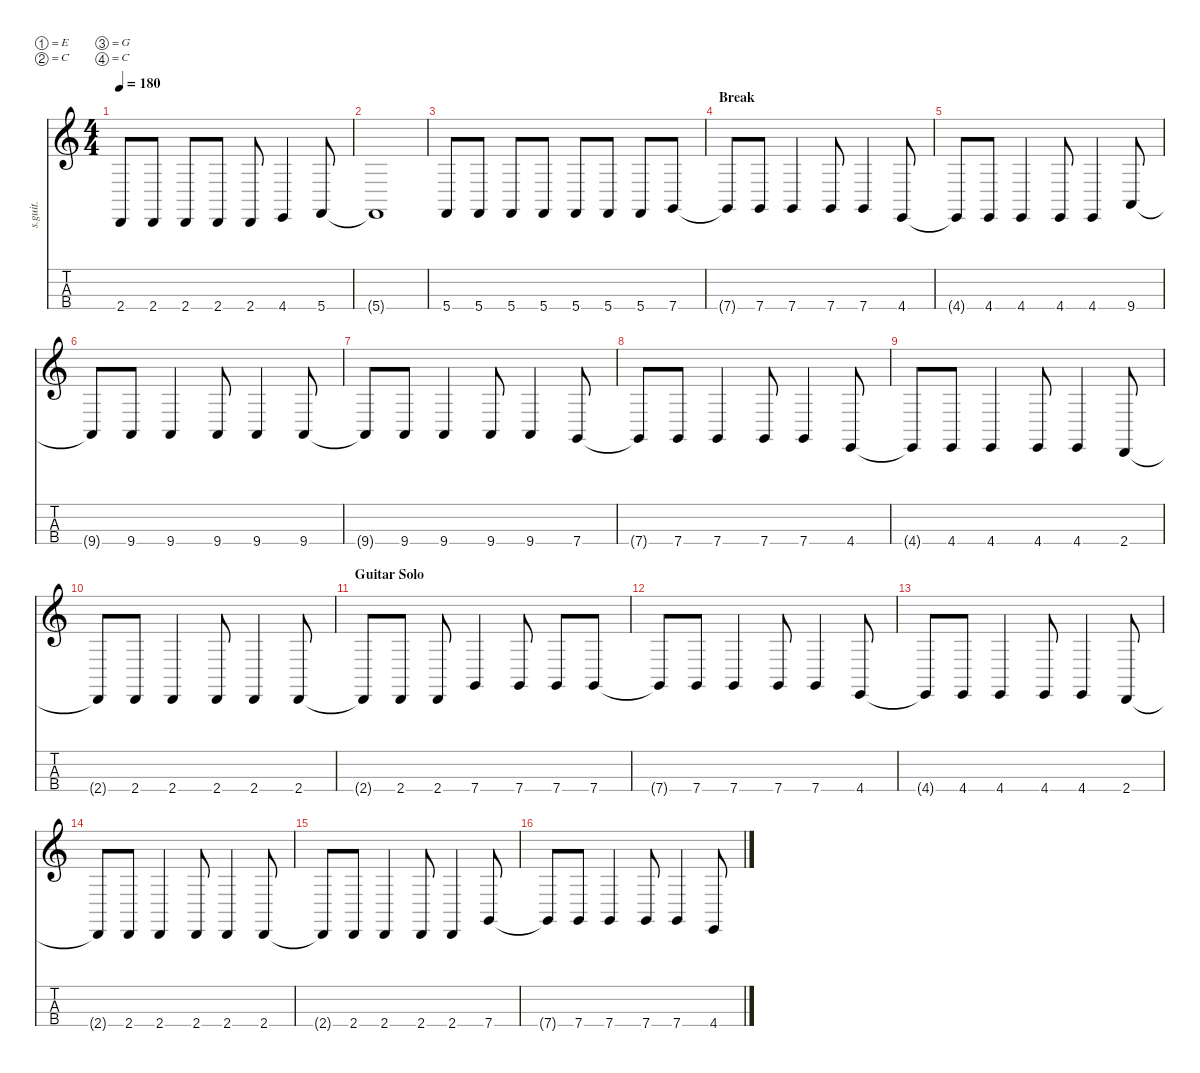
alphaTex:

\defaultSystemsLayout 4
\hideDynamics
\bracketExtendMode nobrackets
\track ("Bass" "s.guit.") {instrument electricbasspick}
\staff {score tabs}
\tuning (E2 C2 G1 C1)
\ts (4 4)
\tempo 180
\clef g2
\ks c
2.4{t}.8{lyrics (0 "") lyrics (1 "") lyrics (2 "") lyrics (3 "") lyrics (4 "") dy f} 2.4.8{lyrics (0 "") lyrics (1 "") lyrics (2 "") lyrics (3 "") lyrics (4 "")} 2.4.8{lyrics (0 "") lyrics (1 "") lyrics (2 "") lyrics (3 "") lyrics (4 "")} 2.4.8{lyrics (0 "") lyrics (1 "") lyrics (2 "") lyrics (3 "") lyrics (4 "")} 2.4.8{lyrics (0 "") lyrics (1 "") lyrics (2 "") lyrics (3 "") lyrics (4 "")} 4.4.4{lyrics (0 "") lyrics (1 "") lyrics (2 "") lyrics (3 "") lyrics (4 "")} 5.4.8{lyrics (0 "") lyrics (1 "") lyrics (2 "") lyrics (3 "") lyrics (4 "")} |
5.4{t}.1{lyrics (0 "") lyrics (1 "") lyrics (2 "") lyrics (3 "") lyrics (4 "")} |
5.4.8{lyrics (0 "") lyrics (1 "") lyrics (2 "") lyrics (3 "") lyrics (4 "")} 5.4.8{lyrics (0 "") lyrics (1 "") lyrics (2 "") lyrics (3 "") lyrics (4 "")} 5.4.8{lyrics (0 "") lyrics (1 "") lyrics (2 "") lyrics (3 "") lyrics (4 "")} 5.4.8{lyrics (0 "") lyrics (1 "") lyrics (2 "") lyrics (3 "") lyrics (4 "")} 5.4.8{lyrics (0 "") lyrics (1 "") lyrics (2 "") lyrics (3 "") lyrics (4 "")} 5.4.8{lyrics (0 "") lyrics (1 "") lyrics (2 "") lyrics (3 "") lyrics (4 "")} 5.4.8{lyrics (0 "") lyrics (1 "") lyrics (2 "") lyrics (3 "") lyrics (4 "")} 7.4.8{lyrics (0 "") lyrics (1 "") lyrics (2 "") lyrics (3 "") lyrics (4 "")} |
\section ("" "Break")
7.4{t}.8{lyrics (0 "") lyrics (1 "") lyrics (2 "") lyrics (3 "") lyrics (4 "")} 7.4.8{lyrics (0 "") lyrics (1 "") lyrics (2 "") lyrics (3 "") lyrics (4 "")} 7.4.4{lyrics (0 "") lyrics (1 "") lyrics (2 "") lyrics (3 "") lyrics (4 "")} 7.4.8{lyrics (0 "") lyrics (1 "") lyrics (2 "") lyrics (3 "") lyrics (4 "")} 7.4.4{lyrics (0 "") lyrics (1 "") lyrics (2 "") lyrics (3 "") lyrics (4 "")} 4.4.8{lyrics (0 "") lyrics (1 "") lyrics (2 "") lyrics (3 "") lyrics (4 "")} |
4.4{t}.8{lyrics (0 "") lyrics (1 "") lyrics (2 "") lyrics (3 "") lyrics (4 "")} 4.4.8{lyrics (0 "") lyrics (1 "") lyrics (2 "") lyrics (3 "") lyrics (4 "")} 4.4.4{lyrics (0 "") lyrics (1 "") lyrics (2 "") lyrics (3 "") lyrics (4 "")} 4.4.8{lyrics (0 "") lyrics (1 "") lyrics (2 "") lyrics (3 "") lyrics (4 "")} 4.4.4{lyrics (0 "") lyrics (1 "") lyrics (2 "") lyrics (3 "") lyrics (4 "")} 9.4.8{lyrics (0 "") lyrics (1 "") lyrics (2 "") lyrics (3 "") lyrics (4 "")} |
9.4{t}.8{lyrics (0 "") lyrics (1 "") lyrics (2 "") lyrics (3 "") lyrics (4 "")} 9.4.8{lyrics (0 "") lyrics (1 "") lyrics (2 "") lyrics (3 "") lyrics (4 "")} 9.4.4{lyrics (0 "") lyrics (1 "") lyrics (2 "") lyrics (3 "") lyrics (4 "")} 9.4.8{lyrics (0 "") lyrics (1 "") lyrics (2 "") lyrics (3 "") lyrics (4 "")} 9.4.4{lyrics (0 "") lyrics (1 "") lyrics (2 "") lyrics (3 "") lyrics (4 "")} 9.4.8{lyrics (0 "") lyrics (1 "") lyrics (2 "") lyrics (3 "") lyrics (4 "")} |
9.4{t}.8{lyrics (0 "") lyrics (1 "") lyrics (2 "") lyrics (3 "") lyrics (4 "")} 9.4.8{lyrics (0 "") lyrics (1 "") lyrics (2 "") lyrics (3 "") lyrics (4 "")} 9.4.4{lyrics (0 "") lyrics (1 "") lyrics (2 "") lyrics (3 "") lyrics (4 "")} 9.4.8{lyrics (0 "") lyrics (1 "") lyrics (2 "") lyrics (3 "") lyrics (4 "")} 9.4.4{lyrics (0 "") lyrics (1 "") lyrics (2 "") lyrics (3 "") lyrics (4 "")} 7.4.8{lyrics (0 "") lyrics (1 "") lyrics (2 "") lyrics (3 "") lyrics (4 "")} |
7.4{t}.8{lyrics (0 "") lyrics (1 "") lyrics (2 "") lyrics (3 "") lyrics (4 "")} 7.4.8{lyrics (0 "") lyrics (1 "") lyrics (2 "") lyrics (3 "") lyrics (4 "")} 7.4.4{lyrics (0 "") lyrics (1 "") lyrics (2 "") lyrics (3 "") lyrics (4 "")} 7.4.8{lyrics (0 "") lyrics (1 "") lyrics (2 "") lyrics (3 "") lyrics (4 "")} 7.4.4{lyrics (0 "") lyrics (1 "") lyrics (2 "") lyrics (3 "") lyrics (4 "")} 4.4.8{lyrics (0 "") lyrics (1 "") lyrics (2 "") lyrics (3 "") lyrics (4 "")} |
4.4{t}.8{lyrics (0 "") lyrics (1 "") lyrics (2 "") lyrics (3 "") lyrics (4 "")} 4.4.8{lyrics (0 "") lyrics (1 "") lyrics (2 "") lyrics (3 "") lyrics (4 "")} 4.4.4{lyrics (0 "") lyrics (1 "") lyrics (2 "") lyrics (3 "") lyrics (4 "")} 4.4.8{lyrics (0 "") lyrics (1 "") lyrics (2 "") lyrics (3 "") lyrics (4 "")} 4.4.4{lyrics (0 "") lyrics (1 "") lyrics (2 "") lyrics (3 "") lyrics (4 "")} 2.4.8{lyrics (0 "") lyrics (1 "") lyrics (2 "") lyrics (3 "") lyrics (4 "")} |
2.4{t}.8{lyrics (0 "") lyrics (1 "") lyrics (2 "") lyrics (3 "") lyrics (4 "")} 2.4.8{lyrics (0 "") lyrics (1 "") lyrics (2 "") lyrics (3 "") lyrics (4 "")} 2.4.4{lyrics (0 "") lyrics (1 "") lyrics (2 "") lyrics (3 "") lyrics (4 "")} 2.4.8{lyrics (0 "") lyrics (1 "") lyrics (2 "") lyrics (3 "") lyrics (4 "")} 2.4.4{lyrics (0 "") lyrics (1 "") lyrics (2 "") lyrics (3 "") lyrics (4 "")} 2.4.8{lyrics (0 "") lyrics (1 "") lyrics (2 "") lyrics (3 "") lyrics (4 "")} |
\section ("" "Guitar Solo")
2.4{t}.8{lyrics (0 "") lyrics (1 "") lyrics (2 "") lyrics (3 "") lyrics (4 "")} 2.4.8{lyrics (0 "") lyrics (1 "") lyrics (2 "") lyrics (3 "") lyrics (4 "")} 2.4.8{lyrics (0 "") lyrics (1 "") lyrics (2 "") lyrics (3 "") lyrics (4 "")} 7.4.4{lyrics (0 "") lyrics (1 "") lyrics (2 "") lyrics (3 "") lyrics (4 "")} 7.4.8{lyrics (0 "") lyrics (1 "") lyrics (2 "") lyrics (3 "") lyrics (4 "")} 7.4.8{lyrics (0 "") lyrics (1 "") lyrics (2 "") lyrics (3 "") lyrics (4 "")} 7.4.8{lyrics (0 "") lyrics (1 "") lyrics (2 "") lyrics (3 "") lyrics (4 "")} |
7.4{t}.8{lyrics (0 "") lyrics (1 "") lyrics (2 "") lyrics (3 "") lyrics (4 "")} 7.4.8{lyrics (0 "") lyrics (1 "") lyrics (2 "") lyrics (3 "") lyrics (4 "")} 7.4.4{lyrics (0 "") lyrics (1 "") lyrics (2 "") lyrics (3 "") lyrics (4 "")} 7.4.8{lyrics (0 "") lyrics (1 "") lyrics (2 "") lyrics (3 "") lyrics (4 "")} 7.4.4{lyrics (0 "") lyrics (1 "") lyrics (2 "") lyrics (3 "") lyrics (4 "")} 4.4.8{lyrics (0 "") lyrics (1 "") lyrics (2 "") lyrics (3 "") lyrics (4 "")} |
4.4{t}.8{lyrics (0 "") lyrics (1 "") lyrics (2 "") lyrics (3 "") lyrics (4 "")} 4.4.8{lyrics (0 "") lyrics (1 "") lyrics (2 "") lyrics (3 "") lyrics (4 "")} 4.4.4{lyrics (0 "") lyrics (1 "") lyrics (2 "") lyrics (3 "") lyrics (4 "")} 4.4.8{lyrics (0 "") lyrics (1 "") lyrics (2 "") lyrics (3 "") lyrics (4 "")} 4.4.4{lyrics (0 "") lyrics (1 "") lyrics (2 "") lyrics (3 "") lyrics (4 "")} 2.4.8{lyrics (0 "") lyrics (1 "") lyrics (2 "") lyrics (3 "") lyrics (4 "")} |
2.4{t}.8{lyrics (0 "") lyrics (1 "") lyrics (2 "") lyrics (3 "") lyrics (4 "")} 2.4.8{lyrics (0 "") lyrics (1 "") lyrics (2 "") lyrics (3 "") lyrics (4 "")} 2.4.4{lyrics (0 "") lyrics (1 "") lyrics (2 "") lyrics (3 "") lyrics (4 "")} 2.4.8{lyrics (0 "") lyrics (1 "") lyrics (2 "") lyrics (3 "") lyrics (4 "")} 2.4.4{lyrics (0 "") lyrics (1 "") lyrics (2 "") lyrics (3 "") lyrics (4 "")} 2.4.8{lyrics (0 "") lyrics (1 "") lyrics (2 "") lyrics (3 "") lyrics (4 "")} |
2.4{t}.8{lyrics (0 "") lyrics (1 "") lyrics (2 "") lyrics (3 "") lyrics (4 "")} 2.4.8{lyrics (0 "") lyrics (1 "") lyrics (2 "") lyrics (3 "") lyrics (4 "")} 2.4.4{lyrics (0 "") lyrics (1 "") lyrics (2 "") lyrics (3 "") lyrics (4 "")} 2.4.8{lyrics (0 "") lyrics (1 "") lyrics (2 "") lyrics (3 "") lyrics (4 "")} 2.4.4{lyrics (0 "") lyrics (1 "") lyrics (2 "") lyrics (3 "") lyrics (4 "")} 7.4.8{lyrics (0 "") lyrics (1 "") lyrics (2 "") lyrics (3 "") lyrics (4 "")} |
7.4{t}.8{lyrics (0 "") lyrics (1 "") lyrics (2 "") lyrics (3 "") lyrics (4 "")} 7.4.8{lyrics (0 "") lyrics (1 "") lyrics (2 "") lyrics (3 "") lyrics (4 "")} 7.4.4{lyrics (0 "") lyrics (1 "") lyrics (2 "") lyrics (3 "") lyrics (4 "")} 7.4.8{lyrics (0 "") lyrics (1 "") lyrics (2 "") lyrics (3 "") lyrics (4 "")} 7.4.4{lyrics (0 "") lyrics (1 "") lyrics (2 "") lyrics (3 "") lyrics (4 "")} 4.4.8{lyrics (0 "") lyrics (1 "") lyrics (2 "") lyrics (3 "") lyrics (4 "")}
